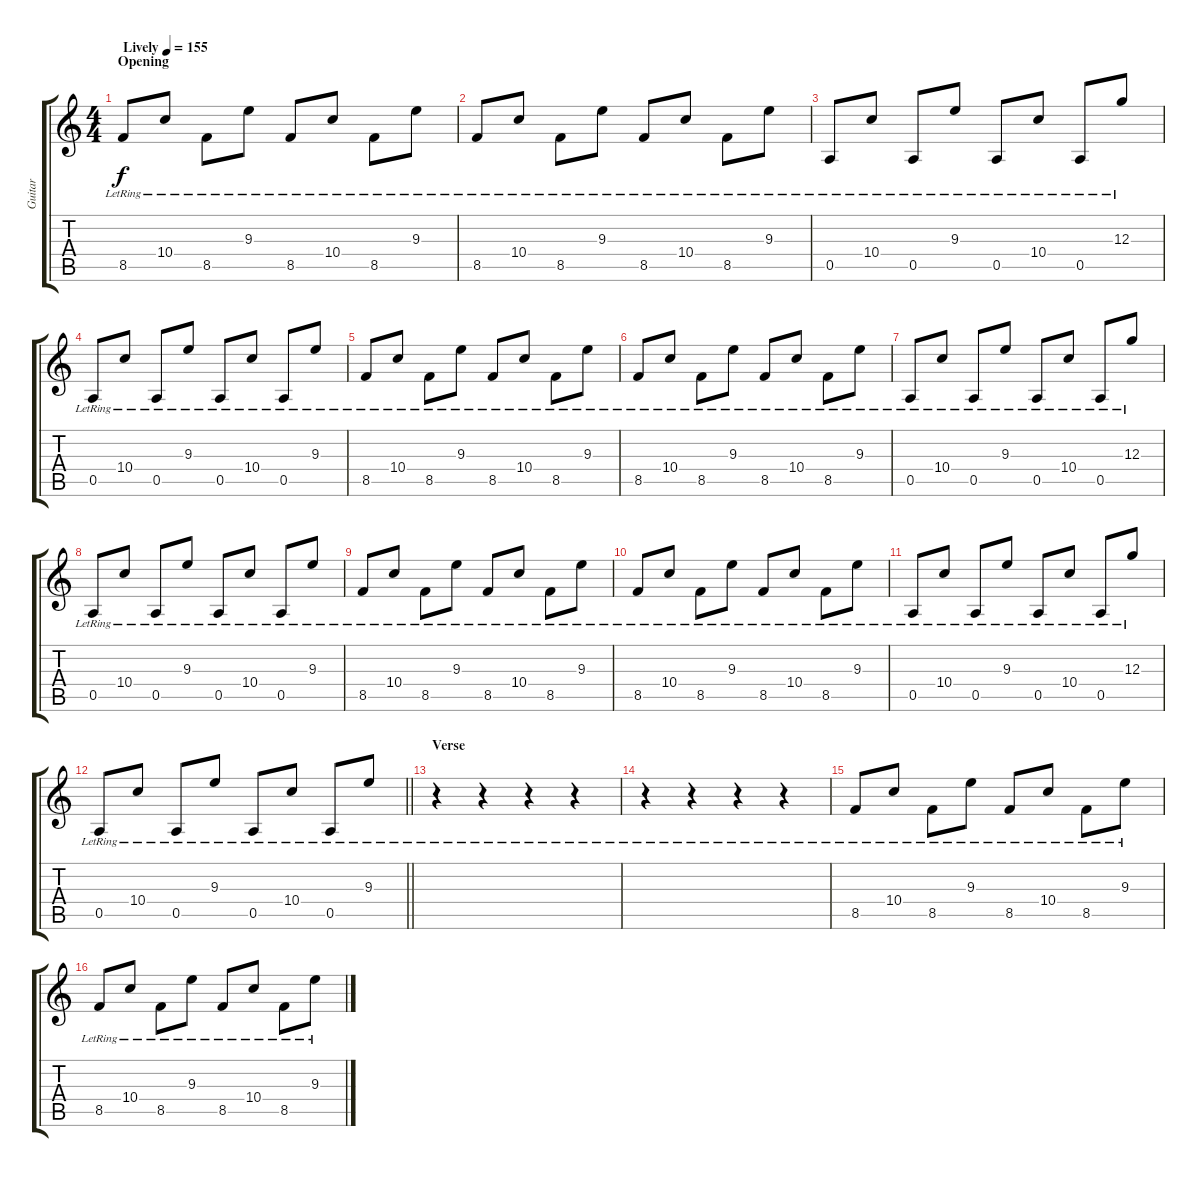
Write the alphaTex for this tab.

\track ("Guitar" "Guitar") {instrument overdrivenguitar}
\staff {score tabs}
\tuning (E4 B3 G3 D3 A2 E2) {hide}
\ts (4 4)
\section ("" "Opening")
\tempo (155 "Lively")
\clef g2
\ks c
8.5{lr}.8{dy f instrument overdrivenguitar} 10.4{lr}.8 8.5{lr}.8 9.3{lr}.8 8.5{lr}.8 10.4{lr}.8 8.5{lr}.8 9.3{lr}.8 |
8.5{lr}.8 10.4{lr}.8 8.5{lr}.8 9.3{lr}.8 8.5{lr}.8 10.4{lr}.8 8.5{lr}.8 9.3{lr}.8 |
0.5{lr}.8 10.4{lr}.8 0.5{lr}.8 9.3{lr}.8 0.5{lr}.8 10.4{lr}.8 0.5{lr}.8 12.3{lr}.8 |
0.5{lr}.8 10.4{lr}.8 0.5{lr}.8 9.3{lr}.8 0.5{lr}.8 10.4{lr}.8 0.5{lr}.8 9.3{lr}.8 |
8.5{lr}.8 10.4{lr}.8 8.5{lr}.8 9.3{lr}.8 8.5{lr}.8 10.4{lr}.8 8.5{lr}.8 9.3{lr}.8 |
8.5{lr}.8 10.4{lr}.8 8.5{lr}.8 9.3{lr}.8 8.5{lr}.8 10.4{lr}.8 8.5{lr}.8 9.3{lr}.8 |
0.5{lr}.8 10.4{lr}.8 0.5{lr}.8 9.3{lr}.8 0.5{lr}.8 10.4{lr}.8 0.5{lr}.8 12.3{lr}.8 |
0.5{lr}.8 10.4{lr}.8 0.5{lr}.8 9.3{lr}.8 0.5{lr}.8 10.4{lr}.8 0.5{lr}.8 9.3{lr}.8 |
8.5{lr}.8 10.4{lr}.8 8.5{lr}.8 9.3{lr}.8 8.5{lr}.8 10.4{lr}.8 8.5{lr}.8 9.3{lr}.8 |
8.5{lr}.8 10.4{lr}.8 8.5{lr}.8 9.3{lr}.8 8.5{lr}.8 10.4{lr}.8 8.5{lr}.8 9.3{lr}.8 |
0.5{lr}.8 10.4{lr}.8 0.5{lr}.8 9.3{lr}.8 0.5{lr}.8 10.4{lr}.8 0.5{lr}.8 12.3{lr}.8 |
\barLineRight lightlight
0.5{lr}.8 10.4{lr}.8 0.5{lr}.8 9.3{lr}.8 0.5{lr}.8 10.4{lr}.8 0.5{lr}.8 9.3{lr}.8 |
\section ("" "Verse")
r.4 r.4 r.4 r.4 |
r.4 r.4 r.4 r.4 |
8.5{lr}.8 10.4{lr}.8 8.5{lr}.8 9.3{lr}.8 8.5{lr}.8 10.4{lr}.8 8.5{lr}.8 9.3{lr}.8 |
8.5{lr}.8 10.4{lr}.8 8.5{lr}.8 9.3{lr}.8 8.5{lr}.8 10.4{lr}.8 8.5{lr}.8 9.3{lr}.8
